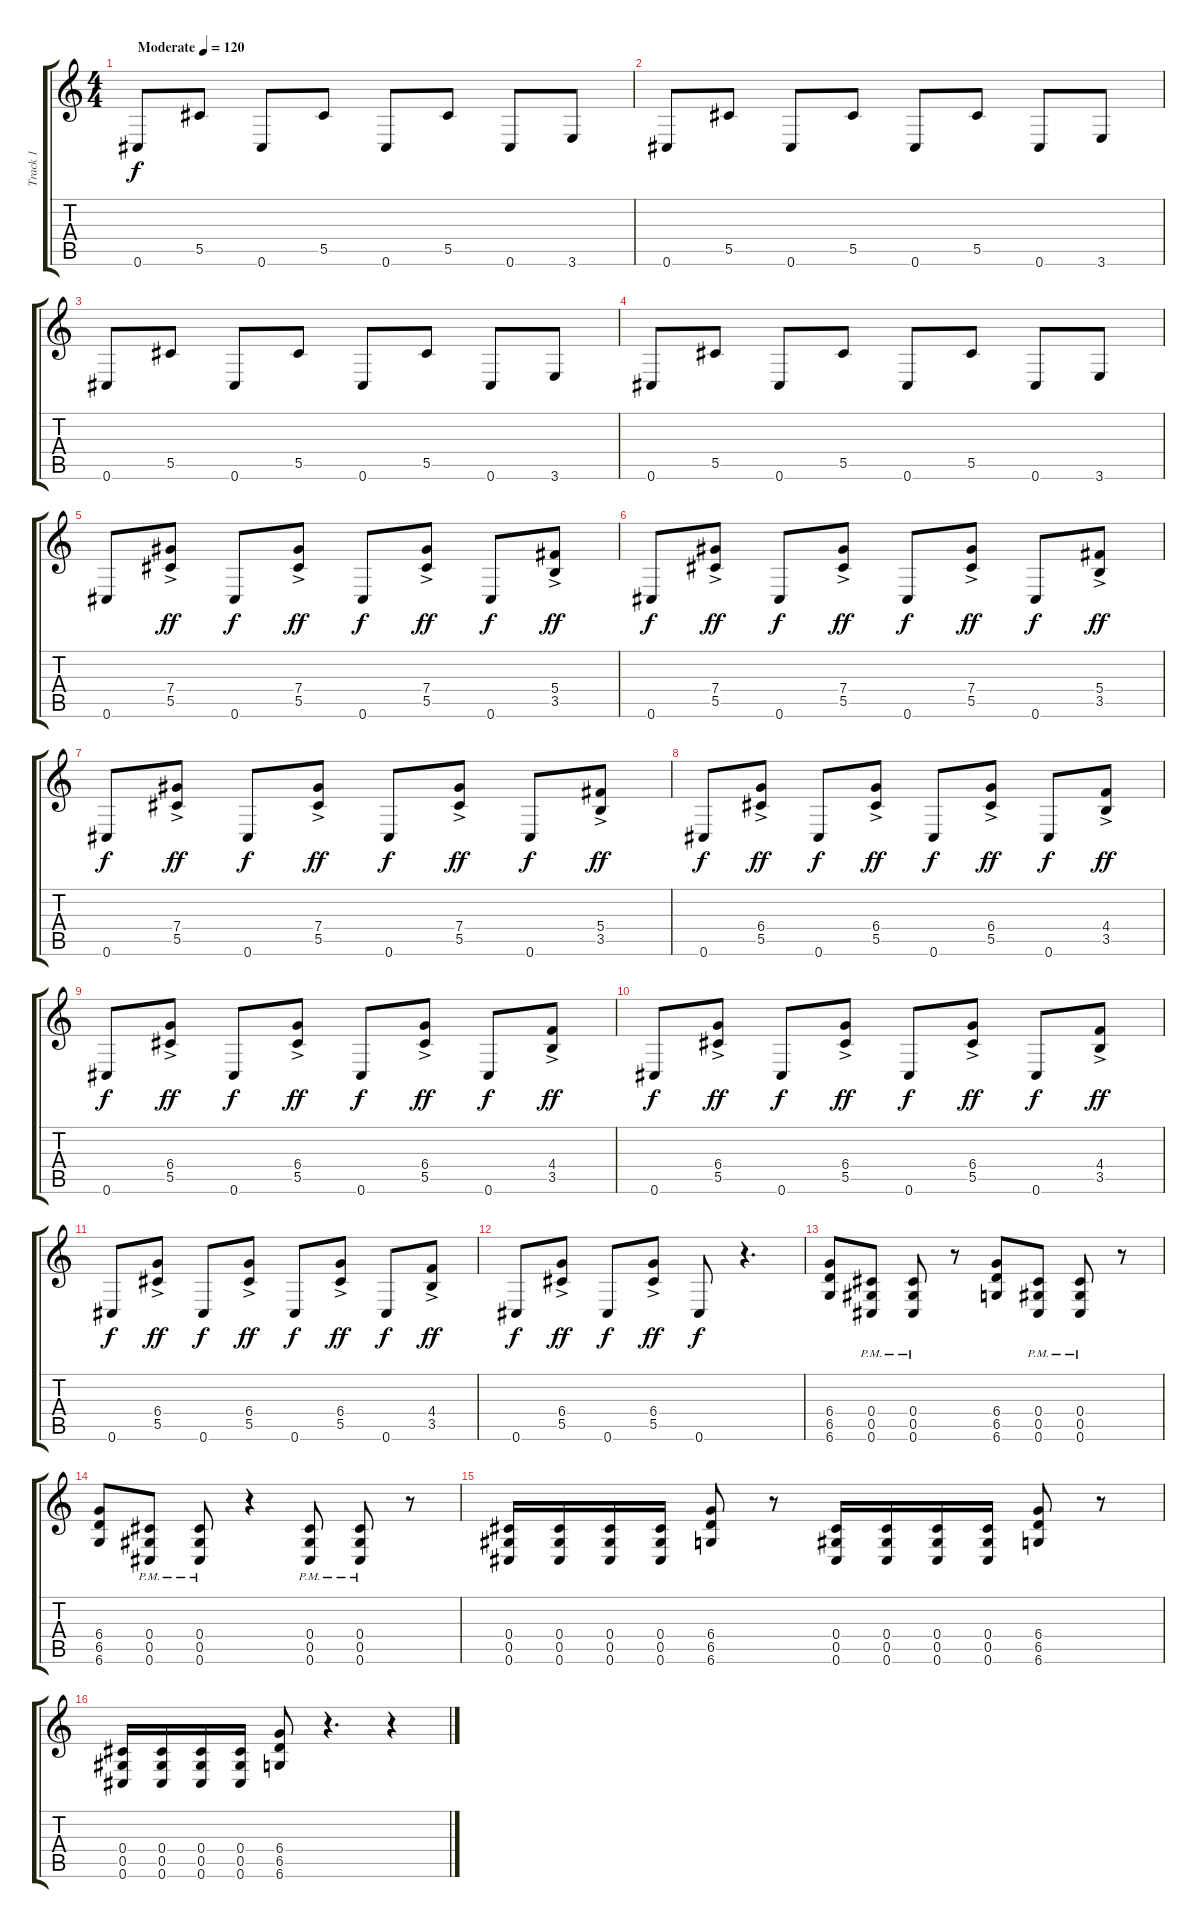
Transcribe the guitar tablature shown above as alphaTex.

\track ("Track 1" "Track 1") {instrument acousticguitarsteel}
\staff {score tabs}
\tuning (Eb4 Bb3 Gb3 Db3 Ab2 Db2) {hide}
\ts (4 4)
\tempo (120 "Moderate")
\clef g2
\ks c
0.6.8{dy f instrument acousticguitarsteel} 5.5.8 0.6.8 5.5.8 0.6.8 5.5.8 0.6.8 3.6.8 |
0.6.8 5.5.8 0.6.8 5.5.8 0.6.8 5.5.8 0.6.8 3.6.8 |
0.6.8 5.5.8 0.6.8 5.5.8 0.6.8 5.5.8 0.6.8 3.6.8 |
0.6.8 5.5.8 0.6.8 5.5.8 0.6.8 5.5.8 0.6.8 3.6.8 |
0.6.8 (7.4{ac} 5.5{ac}).8{dy ff} 0.6.8{dy f} (7.4{ac} 5.5{ac}).8{dy ff} 0.6.8{dy f} (7.4{ac} 5.5{ac}).8{dy ff} 0.6.8{dy f} (5.4{ac} 3.5{ac}).8{dy ff} |
0.6.8{dy f} (7.4{ac} 5.5{ac}).8{dy ff} 0.6.8{dy f} (7.4{ac} 5.5{ac}).8{dy ff} 0.6.8{dy f} (7.4{ac} 5.5{ac}).8{dy ff} 0.6.8{dy f} (5.4{ac} 3.5{ac}).8{dy ff} |
0.6.8{dy f} (7.4{ac} 5.5{ac}).8{dy ff} 0.6.8{dy f} (7.4{ac} 5.5{ac}).8{dy ff} 0.6.8{dy f} (7.4{ac} 5.5{ac}).8{dy ff} 0.6.8{dy f} (5.4{ac} 3.5{ac}).8{dy ff} |
0.6.8{dy f} (6.4{ac} 5.5{ac}).8{dy ff} 0.6.8{dy f} (6.4{ac} 5.5{ac}).8{dy ff} 0.6.8{dy f} (6.4{ac} 5.5{ac}).8{dy ff} 0.6.8{dy f} (4.4{ac} 3.5{ac}).8{dy ff} |
0.6.8{dy f} (6.4{ac} 5.5{ac}).8{dy ff} 0.6.8{dy f} (6.4{ac} 5.5{ac}).8{dy ff} 0.6.8{dy f} (6.4{ac} 5.5{ac}).8{dy ff} 0.6.8{dy f} (4.4{ac} 3.5{ac}).8{dy ff} |
0.6.8{dy f} (6.4{ac} 5.5{ac}).8{dy ff} 0.6.8{dy f} (6.4{ac} 5.5{ac}).8{dy ff} 0.6.8{dy f} (6.4{ac} 5.5{ac}).8{dy ff} 0.6.8{dy f} (4.4{ac} 3.5{ac}).8{dy ff} |
0.6.8{dy f} (6.4{ac} 5.5{ac}).8{dy ff} 0.6.8{dy f} (6.4{ac} 5.5{ac}).8{dy ff} 0.6.8{dy f} (6.4{ac} 5.5{ac}).8{dy ff} 0.6.8{dy f} (4.4{ac} 3.5{ac}).8{dy ff} |
0.6.8{dy f} (6.4{ac} 5.5{ac}).8{dy ff} 0.6.8{dy f} (6.4{ac} 5.5{ac}).8{dy ff} 0.6.8{dy f} r.4{d} |
(6.4 6.5 6.6).8{instrument distortionguitar} (0.4{pm} 0.5{pm} 0.6{pm}).8 (0.4{pm} 0.5{pm} 0.6{pm}).8 r.8 (6.4 6.5 6.6).8 (0.4{pm} 0.5{pm} 0.6{pm}).8 (0.4{pm} 0.5{pm} 0.6{pm}).8 r.8 |
(6.4 6.5 6.6).8 (0.4{pm} 0.5{pm} 0.6{pm}).8 (0.4{pm} 0.5{pm} 0.6{pm}).8 r.4 (0.4{pm} 0.5{pm} 0.6{pm}).8 (0.4{pm} 0.5{pm} 0.6{pm}).8 r.8 |
(0.4 0.5 0.6).16 (0.4 0.5 0.6).16 (0.4 0.5 0.6).16 (0.4 0.5 0.6).16 (6.4 6.5 6.6).8 r.8 (0.4 0.5 0.6).16 (0.4 0.5 0.6).16 (0.4 0.5 0.6).16 (0.4 0.5 0.6).16 (6.4 6.5 6.6).8 r.8 |
(0.4 0.5 0.6).16 (0.4 0.5 0.6).16 (0.4 0.5 0.6).16 (0.4 0.5 0.6).16 (6.4 6.5 6.6).8 r.4{d} r.4
